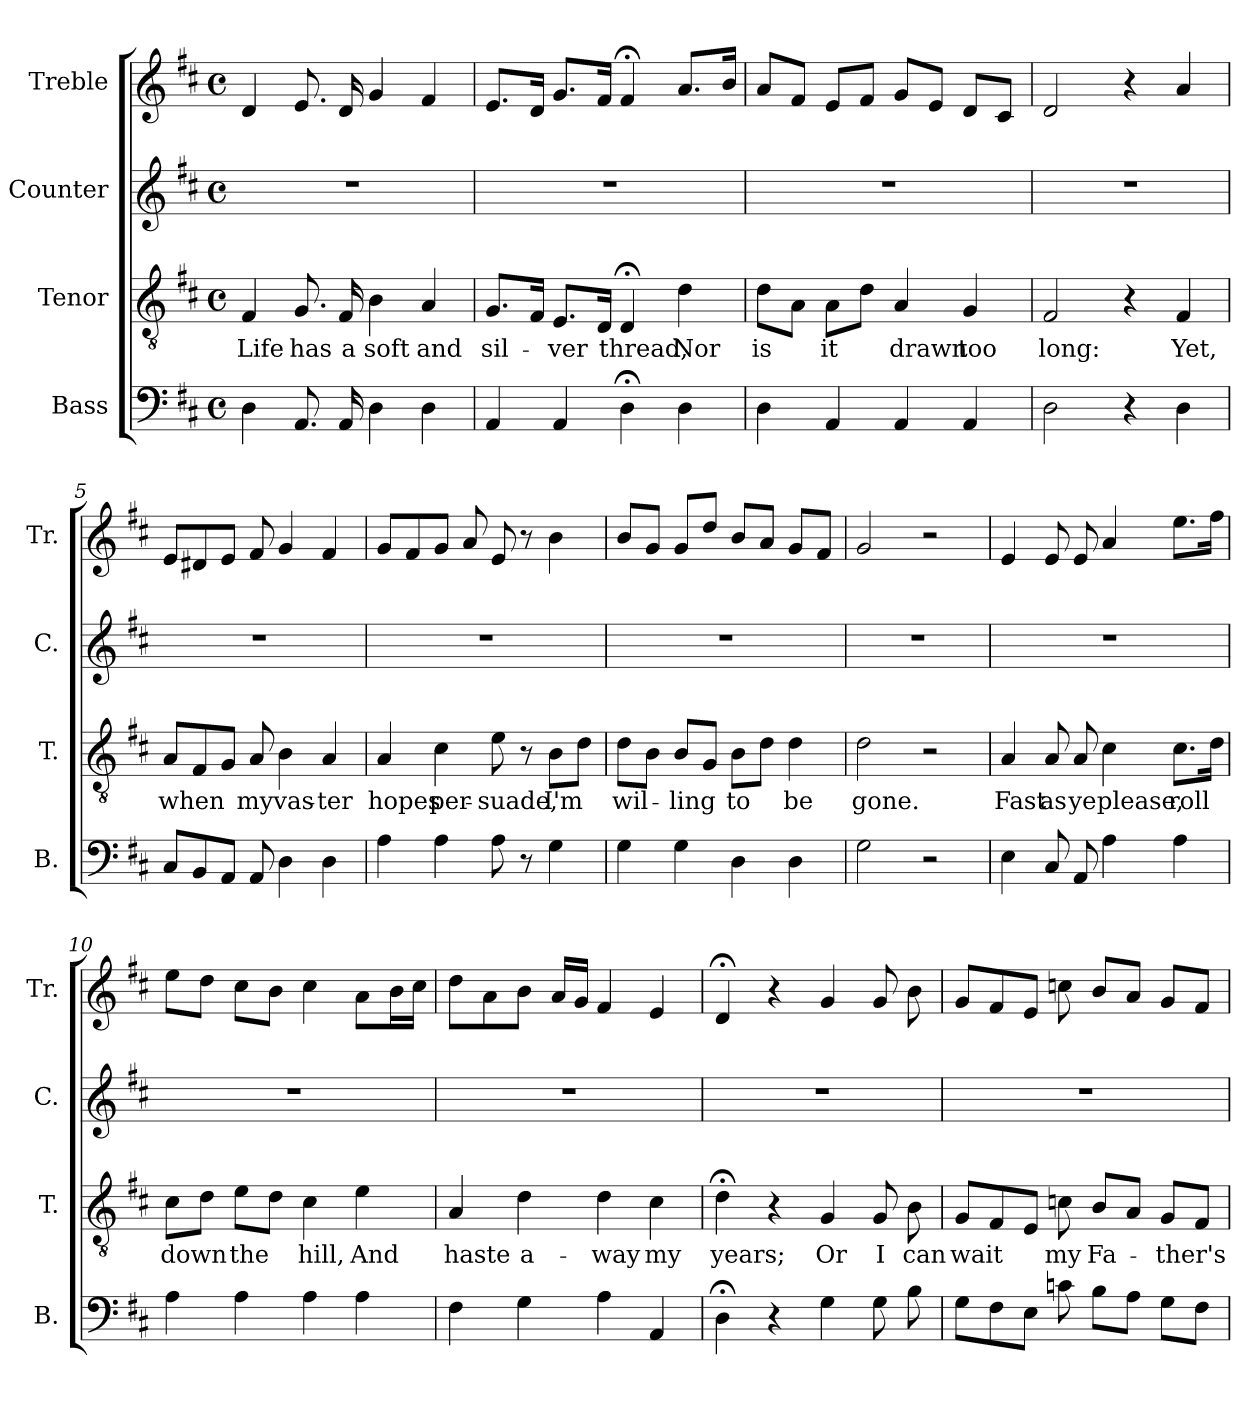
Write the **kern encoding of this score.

**kern	**kern	**text	**kern	**kern
*part4	*part3	*part3	*part2	*part1
*staff4	*staff3	*staff3	*staff2	*staff1
*I"Bass	*I"Tenor	*	*I"Counter	*I"Treble
*I'B.	*I'T.	*	*I'C.	*I'Tr.
*clefF4	*clefGv2	*	*clefG2	*clefG2
*k[f#c#]	*k[f#c#]	*	*k[f#c#]	*k[f#c#]
*M4/4	*M4/4	*	*M4/4	*M4/4
*met(c)	*met(c)	*	*met(c)	*met(c)
=1	=1	=1	=1	=1
4D\	4F#/	Life	1r	4d/
8.AA/	8.G/	has	.	8.e/
16AA/	16F#/	a	.	16d/
4D\	4B\	soft	.	4g/
4D\	4A/	and	.	4f#/
=2	=2	=2	=2	=2
4AA/	8.G/L	sil-	1r	8.e/L
.	16F#/Jk	.	.	16d/Jk
4AA/	8.E/L	-ver	.	8.g/L
.	16D/Jk	.	.	16f#/Jk
4D;<\	4D;</	thread,	.	4f#;</
4D\	4d\	Nor	.	8.a/L
.	.	.	.	16b/Jk
=3	=3	=3	=3	=3
4D\	8d\L	is	1r	8a/L
.	8A\J	.	.	8f#/J
4AA/	8A\L	it	.	8e/L
.	8d\J	.	.	8f#/J
4AA/	4A/	drawn	.	8g/L
.	.	.	.	8e/J
4AA/	4G/	too	.	8d/L
.	.	.	.	8c#/J
=4	=4	=4	=4	=4
2D\	2F#/	long:	1r	2d/
4r	4r	.	.	4r
4D\	4F#/	Yet,	.	4a/
=5	=5	=5	=5	=5
8C#/L	8A/L	when	1r	8e/L
8BB/	8F#/	.	.	8d#X/
8AA/J	8G/J	.	.	8e/J
8AA/	8A/	my	.	8f#/
4D\	4B\	vas-	.	4g/
4D\	4A/	-ter	.	4f#/
=6	=6	=6	=6	=6
4A\	4A/	hopes	1r	8g/L
.	.	.	.	8f#/
4A\	4c#\	per-	.	8g/J
.	.	.	.	8a/
8A\	8e\	-suade,	.	8e/
8r	8r	.	.	8r
4G\	8B\L	I'm	.	4b\
.	8d\J	.	.	.
=7	=7	=7	=7	=7
4G\	8d\L	wil-	1r	8b/L
.	8B\J	.	.	8g/J
4G\	8B/L	-ling	.	8g/L
.	8G/J	.	.	8dd/J
4D\	8B\L	to	.	8b/L
.	8d\J	.	.	8a/J
4D\	4d\	be	.	8g/L
.	.	.	.	8f#/J
=8	=8	=8	=8	=8
2G\	2d\	gone.	1r	2g/
2r	2r	.	.	2r
=9	=9	=9	=9	=9
4E\	4A/	Fast	1r	4e/
8C#/	8A/	as	.	8e/
8AA/	8A/	ye	.	8e/
4A\	4c#\	please,	.	4a/
4A\	8.c#\L	roll	.	8.ee\L
.	16d\Jk	.	.	16ff#\Jk
=10	=10	=10	=10	=10
4A\	8c#\L	down	1r	8ee\L
.	8d\J	.	.	8dd\J
4A\	8e\L	the	.	8cc#\L
.	8d\J	.	.	8b\J
4A\	4c#\	hill,	.	4cc#\
4A\	4e\	And	.	8a\L
.	.	.	.	16b\L
.	.	.	.	16cc#\JJ
=11	=11	=11	=11	=11
4F#\	4A/	haste	1r	8dd\L
.	.	.	.	8a\
4G\	4d\	a-	.	8b\J
.	.	.	.	16a/LL
.	.	.	.	16g/JJ
4A\	4d\	-way	.	4f#/
4AA/	4c#\	my	.	4e/
=12	=12	=12	=12	=12
4D;<\	4d;<\	years;	1r	4d;</
4r	4r	.	.	4r
4G\	4G/	Or	.	4g/
8G\	8G/	I	.	8g/
8B\	8B\	can	.	8b\
=13	=13	=13	=13	=13
8G\L	8G/L	wait	1r	8g/L
8F#\	8F#/	.	.	8f#/
8E\J	8E/J	.	.	8e/J
8cn\	8cn\	my	.	8ccn\
8B\L	8B/L	Fa-	.	8b/L
8A\J	8A/J	.	.	8a/J
8G\L	8G/L	-ther's	.	8g/L
8F#\J	8F#/J	.	.	8f#/J
=	=	=	=	=
*-	*-	*-	*-	*-
